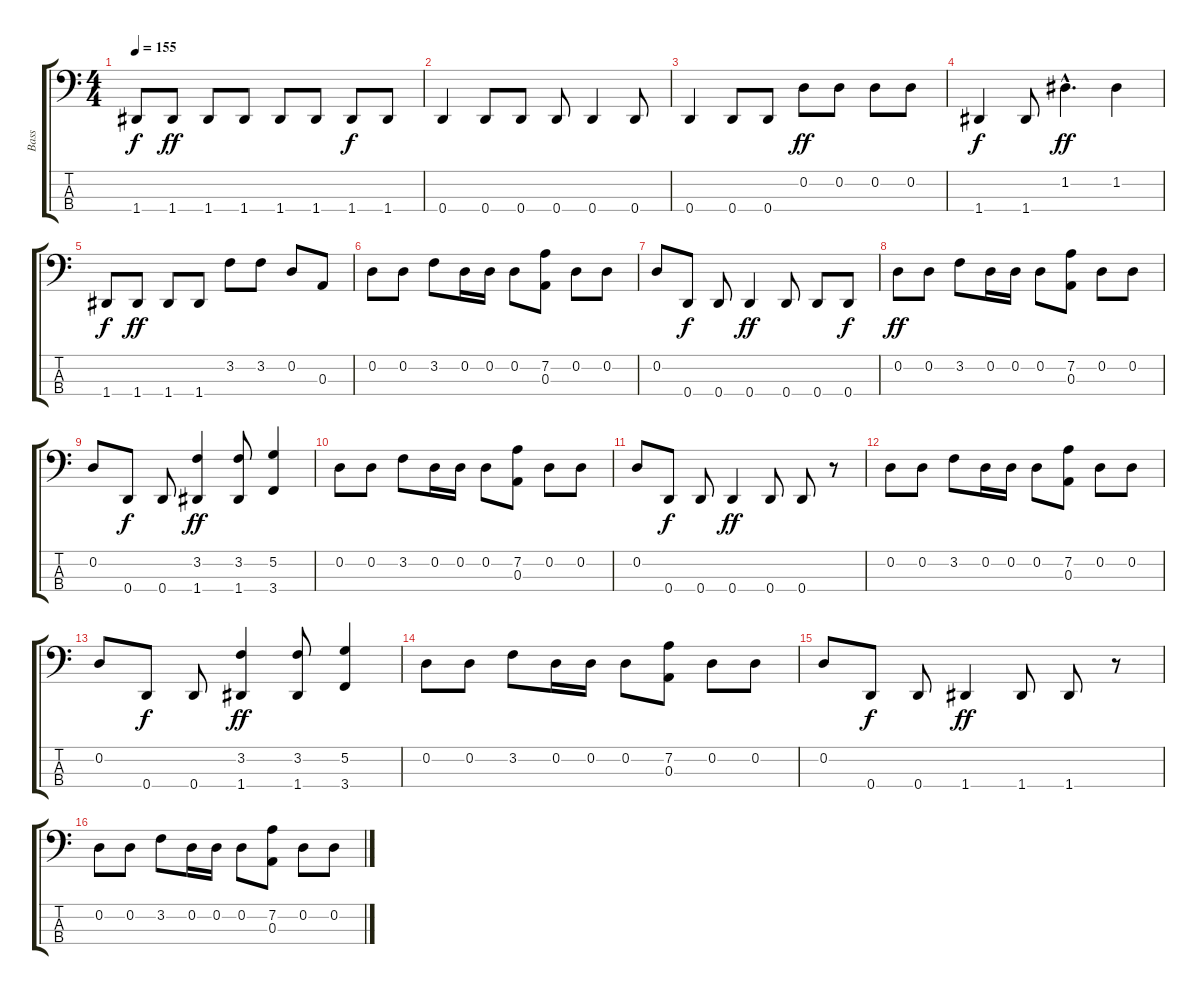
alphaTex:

\track ("Bass                " "Bass      ") {instrument slapbass2}
\staff {score tabs}
\tuning (G2 D2 A1 D1) {hide}
\ts (4 4)
\tempo 155
\clef f4
\ks c
1.4.8{dy f} 1.4.8{dy ff} 1.4.8 1.4.8 1.4.8 1.4.8 1.4.8{dy f} 1.4.8 |
0.4.4 0.4.8 0.4.8 0.4.8 0.4.4 0.4.8 |
0.4.4 0.4.8 0.4.8 0.2.8{dy ff} 0.2.8 0.2.8 0.2.8 |
1.4.4{dy f} 1.4.8 1.2{hac}.4{d dy ff} 1.2.4 |
1.4.8{dy f} 1.4.8{dy ff} 1.4.8 1.4.8 3.2.8 3.2.8 0.2.8 0.3.8 |
0.2.8 0.2.8 3.2.8 0.2.16 0.2.16 0.2.8 (7.2 0.3).8 0.2.8 0.2.8 |
0.2.8 0.4.8{dy f} 0.4.8 0.4.4{dy ff} 0.4.8 0.4.8 0.4.8{dy f} |
0.2.8{dy ff} 0.2.8 3.2.8 0.2.16 0.2.16 0.2.8 (7.2 0.3).8 0.2.8 0.2.8 |
0.2.8 0.4.8{dy f} 0.4.8 (3.2 1.4).4{dy ff} (3.2 1.4).8 (5.2 3.4).4 |
0.2.8 0.2.8 3.2.8 0.2.16 0.2.16 0.2.8 (7.2 0.3).8 0.2.8 0.2.8 |
0.2.8 0.4.8{dy f} 0.4.8 0.4.4{dy ff} 0.4.8 0.4.8 r.8 |
0.2.8 0.2.8 3.2.8 0.2.16 0.2.16 0.2.8 (7.2 0.3).8 0.2.8 0.2.8 |
0.2.8 0.4.8{dy f} 0.4.8 (3.2 1.4).4{dy ff} (3.2 1.4).8 (5.2 3.4).4 |
0.2.8 0.2.8 3.2.8 0.2.16 0.2.16 0.2.8 (7.2 0.3).8 0.2.8 0.2.8 |
0.2.8 0.4.8{dy f} 0.4.8 1.4.4{dy ff} 1.4.8 1.4.8 r.8 |
0.2.8 0.2.8 3.2.8 0.2.16 0.2.16 0.2.8 (7.2 0.3).8 0.2.8 0.2.8
